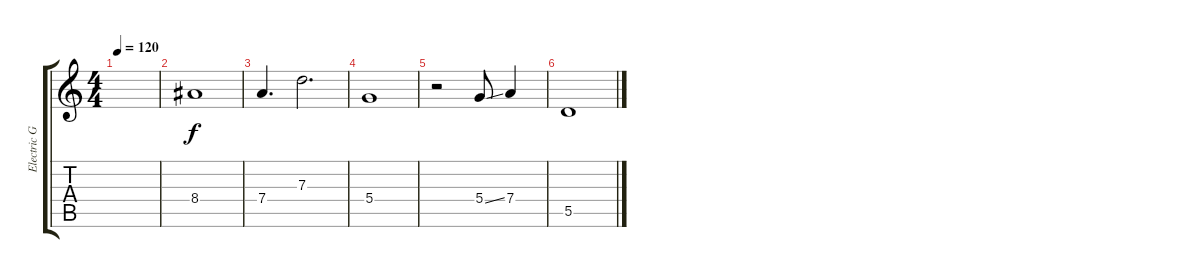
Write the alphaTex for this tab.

\track ("Electric Guitar" "Electric G") {instrument overdrivenguitar}
\staff {score tabs}
\tuning (E4 B3 G3 D3 A2 E2) {hide}
\ts (4 4)
\tempo 120
\clef g2
\ks c
|
8.4.1 |
7.4.4{d} 7.3.2{d} |
5.4.1 |
r.2 5.4{ss}.8 7.4.4 |
5.5.1
